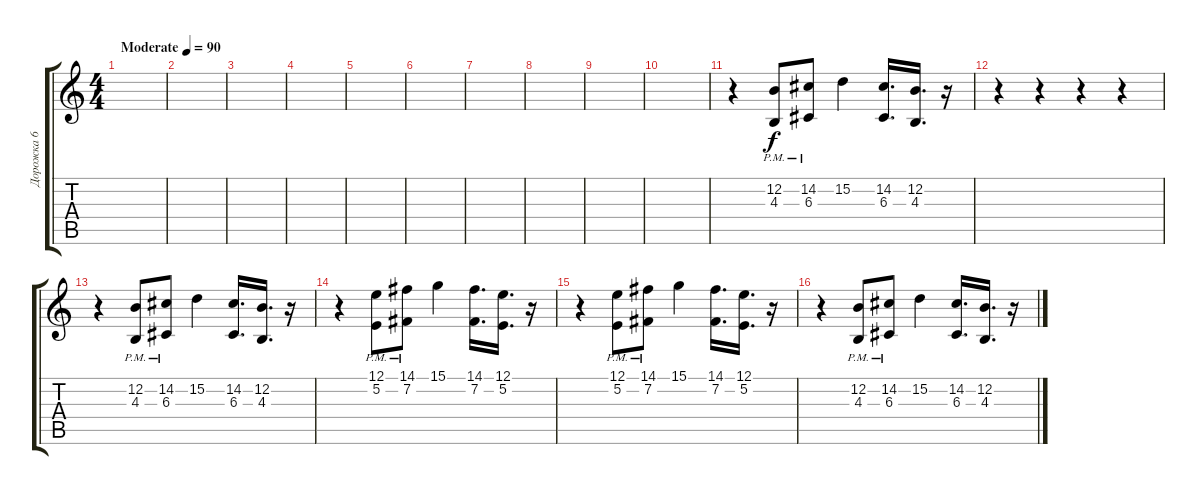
\track ("Дорожка 6" "Дорожка 6") {instrument accordion}
\staff {score tabs}
\tuning (E4 B3 G3 D3 A2 E2) {hide}
\ts (4 4)
\tempo (90 "Moderate")
\clef g2
\ks c
|
|
|
|
|
|
|
|
|
|
r.4 (12.2{pm} 4.3{pm}).8 (14.2{pm} 6.3{pm}).8 15.2.4 (14.2 6.3).16{d} (12.2 4.3).16{d} r.16 |
r.4 r.4 r.4 r.4 |
r.4 (12.2{pm} 4.3{pm}).8 (14.2{pm} 6.3{pm}).8 15.2.4 (14.2 6.3).16{d} (12.2 4.3).16{d} r.16 |
r.4 (12.1{pm} 5.2{pm}).8 (14.1{pm} 7.2{pm}).8 15.1.4 (14.1 7.2).16{d} (12.1 5.2).16{d} r.16 |
r.4 (12.1{pm} 5.2{pm}).8 (14.1{pm} 7.2{pm}).8 15.1.4 (14.1 7.2).16{d} (12.1 5.2).16{d} r.16 |
r.4 (12.2{pm} 4.3{pm}).8 (14.2{pm} 6.3{pm}).8 15.2.4 (14.2 6.3).16{d} (12.2 4.3).16{d} r.16
